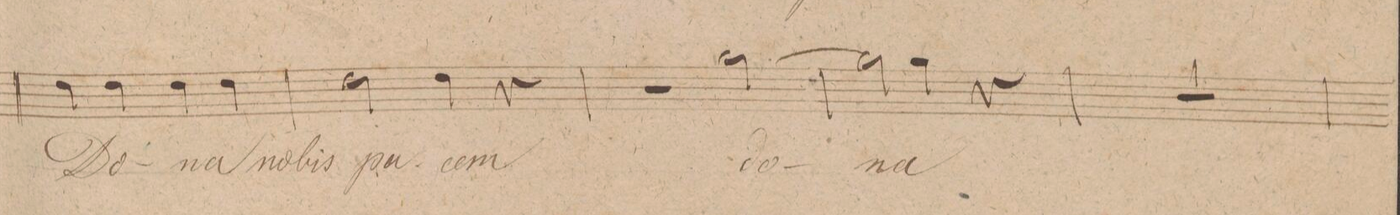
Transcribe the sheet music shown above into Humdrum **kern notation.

**kern	**text	**dynam
*I"Alto	*	*
*clefC3	*	*
*k[f#c#g#]	*	*
*met(c|)	*	*
*M2/2	*	*
4e\	Do-	.
4e\	-na	.
4e\	no-	.
4e\	-bis	.
=8	=8	=8
2e\	pa-	.
4e\	-cem	.
4r	.	.
=9	=9	=9
2r	.	.
[2a\	do-	.
=10	=10	=10
2a\]	-na	.
4a\	.	.
4r	.	.
=11	=11	=11
1r	.	.
=12	=12	=12
*-	*-	*-
